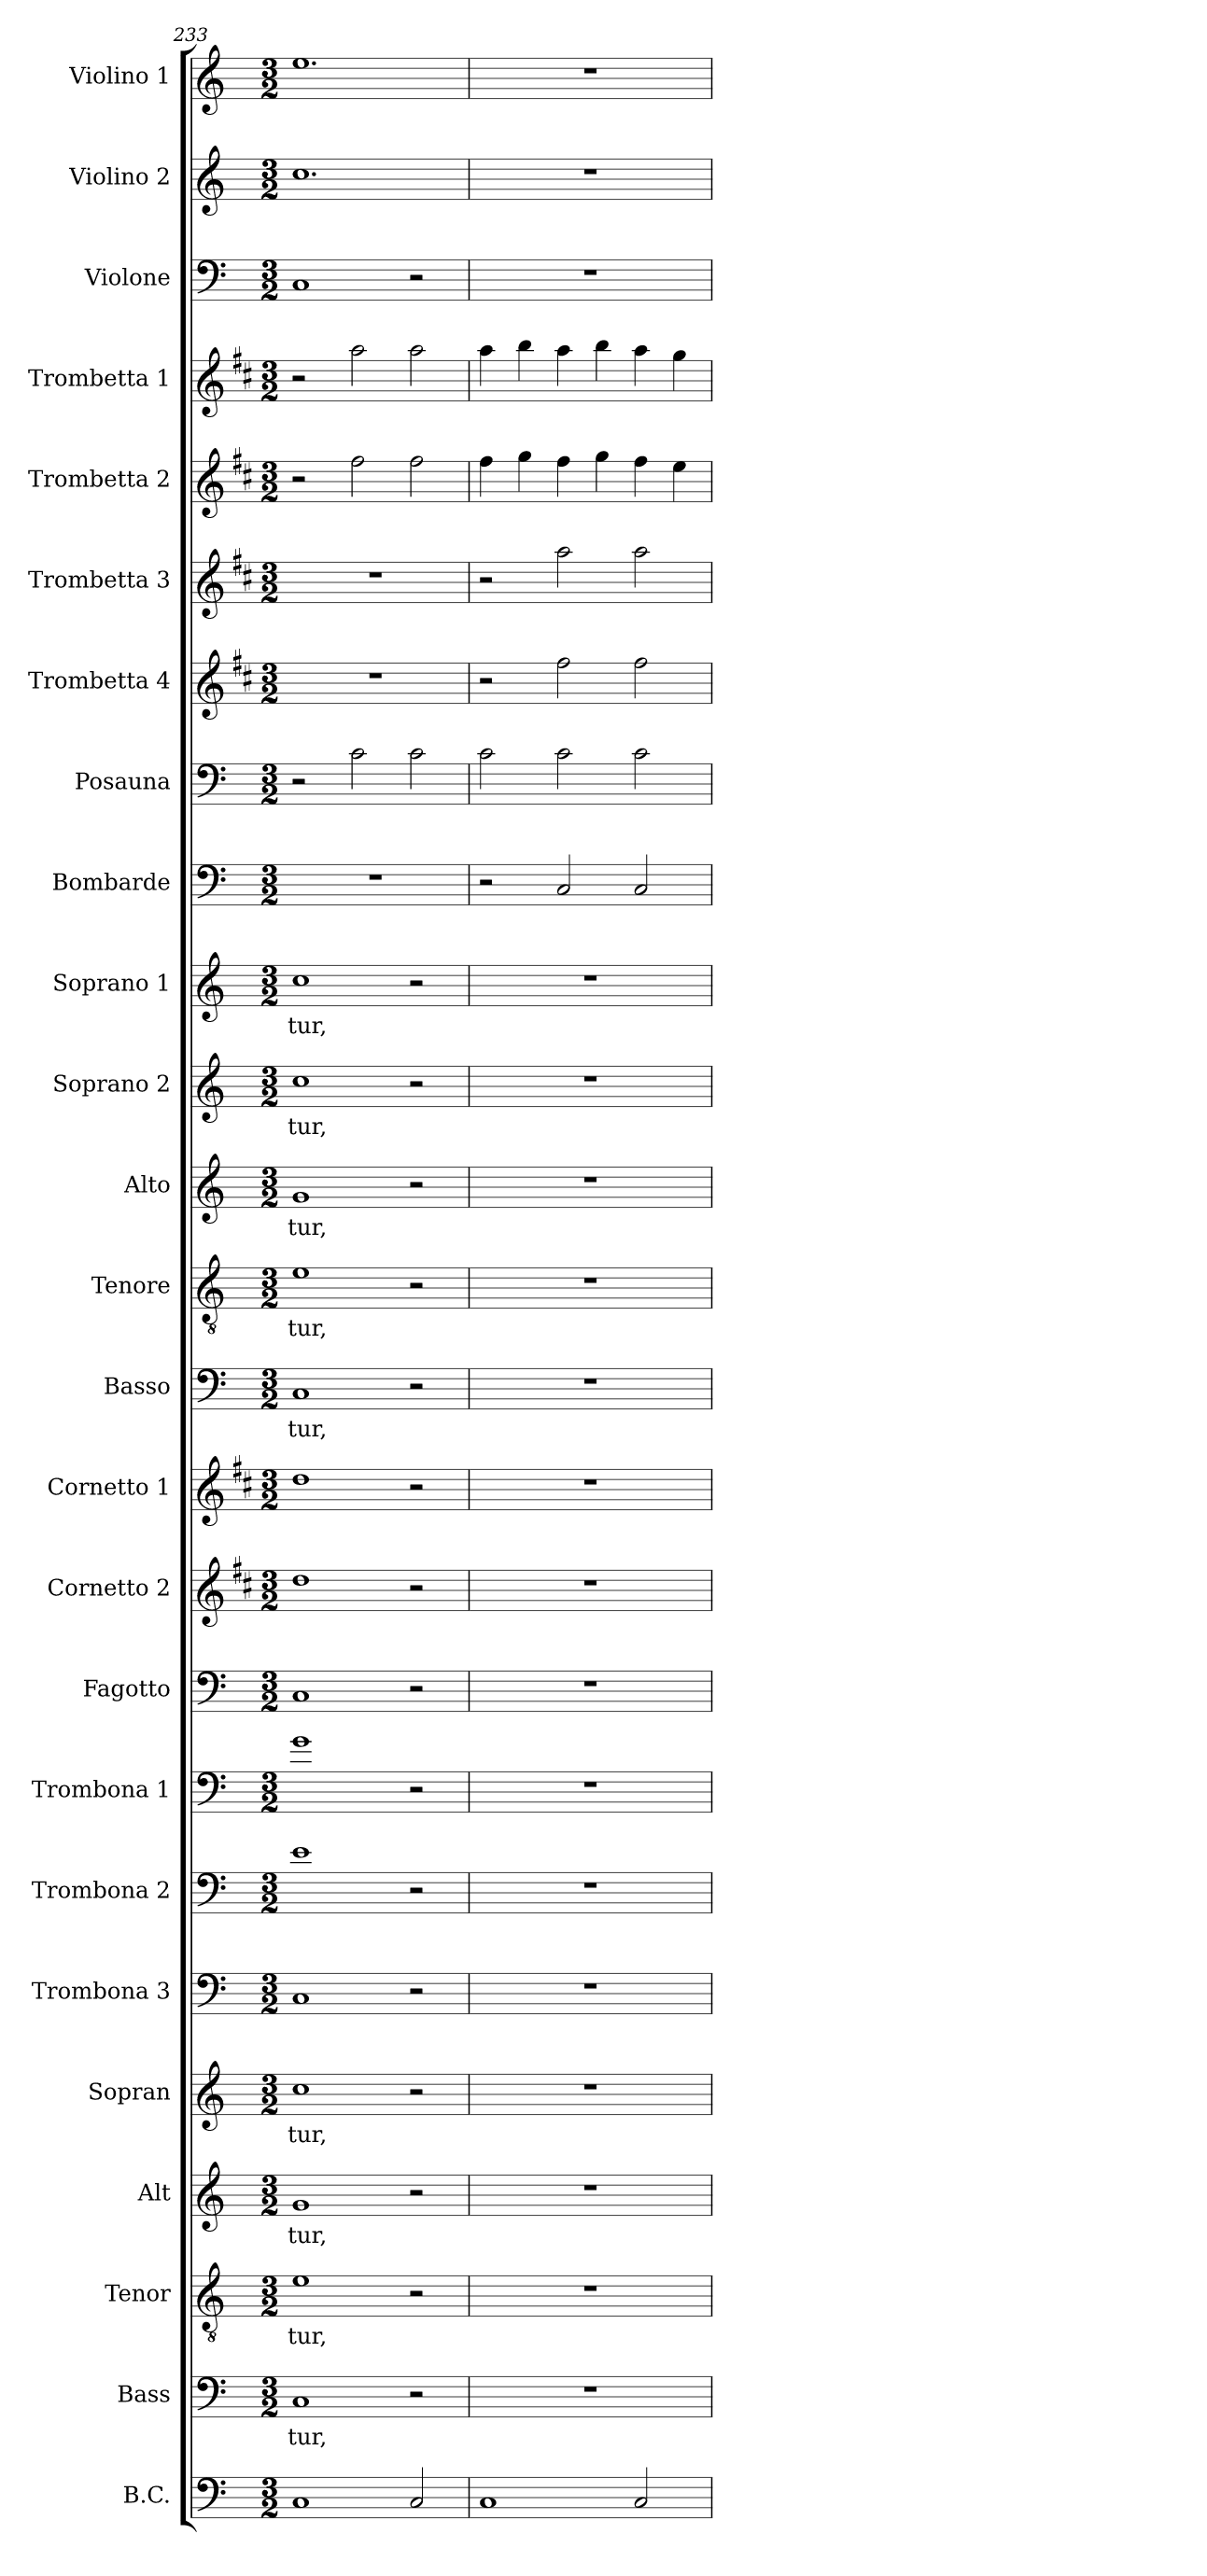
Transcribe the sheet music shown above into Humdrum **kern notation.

**kern	**kern	**text	**kern	**text	**kern	**text	**kern	**text	**kern	**kern	**kern	**kern	**kern	**kern	**kern	**text	**kern	**text	**kern	**text	**kern	**text	**kern	**text	**kern	**kern	**kern	**kern	**kern	**kern	**kern	**kern	**kern
*part25	*part24	*part24	*part23	*part23	*part22	*part22	*part21	*part21	*part20	*part19	*part18	*part17	*part16	*part15	*part14	*part14	*part13	*part13	*part12	*part12	*part11	*part11	*part10	*part10	*part9	*part8	*part7	*part6	*part5	*part4	*part3	*part2	*part1
*staff25	*staff24	*staff24	*staff23	*staff23	*staff22	*staff22	*staff21	*staff21	*staff20	*staff19	*staff18	*staff17	*staff16	*staff15	*staff14	*staff14	*staff13	*staff13	*staff12	*staff12	*staff11	*staff11	*staff10	*staff10	*staff9	*staff8	*staff7	*staff6	*staff5	*staff4	*staff3	*staff2	*staff1
*I"B.C.	*I"Bass	*	*I"Tenor	*	*I"Alt	*	*I"Sopran	*	*I"Trombona 3	*I"Trombona 2	*I"Trombona 1	*I"Fagotto	*I"Cornetto 2	*I"Cornetto 1	*I"Basso	*	*I"Tenore	*	*I"Alto	*	*I"Soprano 2	*	*I"Soprano 1	*	*I"Bombarde	*I"Posauna	*I"Trombetta 4	*I"Trombetta 3	*I"Trombetta 2	*I"Trombetta 1	*I"Violone	*I"Violino 2	*I"Violino 1
*I'B.C.	*I'B.	*	*I'T.	*	*I'A.	*	*I'S.	*	*I'Tbn. 2	*I'Tbn. 2	*I'Tbn. 1	*I'Fag.	*I'Cor. 2	*I'Cor. 1	*I'B.	*	*I'T.	*	*I'A.	*	*I'S.	*	*I'S.	*	*	*	*	*	*	*	*	*I'Vl. 2	*I'Vl. 1
*clefF4	*clefF4	*	*clefGv2	*	*clefG2	*	*clefG2	*	*clefF4	*clefF4	*clefF4	*clefF4	*clefG2	*clefG2	*clefF4	*	*clefGv2	*	*clefG2	*	*clefG2	*	*clefG2	*	*clefF4	*clefF4	*clefG2	*clefG2	*clefG2	*clefG2	*clefF4	*clefG2	*clefG2
*	*	*	*ITrd7c12	*	*	*	*	*	*	*	*	*	*ITrd1c2	*ITrd1c2	*	*	*ITrd7c12	*	*	*	*	*	*	*	*	*	*ITrd1c2	*ITrd1c2	*ITrd1c2	*ITrd1c2	*	*	*
*k[]	*k[]	*	*k[]	*	*k[]	*	*k[]	*	*k[]	*k[]	*k[]	*k[]	*k[]	*k[]	*k[]	*	*k[]	*	*k[]	*	*k[]	*	*k[]	*	*k[]	*k[]	*k[]	*k[]	*k[]	*k[]	*k[]	*k[]	*k[]
*C:	*C:	*	*C:	*	*C:	*	*C:	*	*C:	*C:	*C:	*C:	*C:	*C:	*C:	*	*C:	*	*C:	*	*C:	*	*C:	*	*C:	*C:	*C:	*C:	*C:	*C:	*C:	*C:	*C:
*M3/2	*M3/2	*	*M3/2	*	*M3/2	*	*M3/2	*	*M3/2	*M3/2	*M3/2	*M3/2	*M3/2	*M3/2	*M3/2	*	*M3/2	*	*M3/2	*	*M3/2	*	*M3/2	*	*M3/2	*M3/2	*M3/2	*M3/2	*M3/2	*M3/2	*M3/2	*M3/2	*M3/2
=233	=233	=233	=233	=233	=233	=233	=233	=233	=233	=233	=233	=233	=233	=233	=233	=233	=233	=233	=233	=233	=233	=233	=233	=233	=233	=233	=233	=233	=233	=233	=233	=233	=233
!	!	!LO:LY:b:color=#000000	!	!	!	!	!	!	!	!	!	!	!	!	!	!	!	!	!	!	!	!	!	!	!	!	!	!	!	!	!	!	!
!	!	!	!	!LO:LY:b:color=#000000	!	!	!	!	!	!	!	!	!	!	!	!	!	!	!	!	!	!	!	!	!	!	!	!	!	!	!	!	!
!	!	!	!	!	!	!LO:LY:b:color=#000000	!	!	!	!	!	!	!	!	!	!	!	!	!	!	!	!	!	!	!	!	!	!	!	!	!	!	!
!	!	!	!	!	!	!	!	!LO:LY:b:color=#000000	!	!	!	!	!	!	!	!	!	!	!	!	!	!	!	!	!	!	!	!	!	!	!	!	!
!	!	!	!	!	!	!	!	!	!	!	!	!	!	!	!	!LO:LY:b:color=#000000	!	!	!	!	!	!	!	!	!	!	!	!	!	!	!	!	!
!	!	!	!	!	!	!	!	!	!	!	!	!	!	!	!	!	!	!LO:LY:b:color=#000000	!	!	!	!	!	!	!	!	!	!	!	!	!	!	!
!	!	!	!	!	!	!	!	!	!	!	!	!	!	!	!	!	!	!	!	!LO:LY:b:color=#000000	!	!	!	!	!	!	!	!	!	!	!	!	!
!	!	!	!	!	!	!	!	!	!	!	!	!	!	!	!	!	!	!	!	!	!	!LO:LY:b:color=#000000	!	!	!	!	!	!	!	!	!	!	!
!	!	!	!	!	!	!	!	!	!	!	!	!	!	!	!	!	!	!	!	!	!	!	!	!LO:LY:b:color=#000000	!LO:N:vis=1	!	!LO:N:vis=1	!LO:N:vis=1	!	!	!	!	!
1Ci	1Ci	-tur,	1Ei	-tur,	1gi	-tur,	1cci	-tur,	1Ci	1ei	1gi	1Ci	1cci	1cci	1Ci	-tur,	1Ei	-tur,	1gi	-tur,	1cci	-tur,	1cci	-tur,	1.r	2r	1.r	1.r	2r	2r	1Ci	1.cci	1.eei
.	.	.	.	.	.	.	.	.	.	.	.	.	.	.	.	.	.	.	.	.	.	.	.	.	.	2ci\	.	.	2eei\	2ggi\	.	.	.
2Ci/	2r	.	2r	.	2r	.	2r	.	2r	2r	2r	2r	2r	2r	2r	.	2r	.	2r	.	2r	.	2r	.	.	2ci\	.	.	2eei\	2ggi\	2r	.	.
=234	=234	=234	=234	=234	=234	=234	=234	=234	=234	=234	=234	=234	=234	=234	=234	=234	=234	=234	=234	=234	=234	=234	=234	=234	=234	=234	=234	=234	=234	=234	=234	=234	=234
!	!LO:N:vis=1	!	!LO:N:vis=1	!	!LO:N:vis=1	!	!LO:N:vis=1	!	!LO:N:vis=1	!LO:N:vis=1	!LO:N:vis=1	!LO:N:vis=1	!LO:N:vis=1	!LO:N:vis=1	!LO:N:vis=1	!	!LO:N:vis=1	!	!LO:N:vis=1	!	!LO:N:vis=1	!	!LO:N:vis=1	!	!	!	!	!	!	!	!LO:N:vis=1	!LO:N:vis=1	!LO:N:vis=1
1Ci	1.r	.	1.r	.	1.r	.	1.r	.	1.r	1.r	1.r	1.r	1.r	1.r	1.r	.	1.r	.	1.r	.	1.r	.	1.r	.	2r	2ci\	2r	2r	4eei\	4ggi\	1.r	1.r	1.r
.	.	.	.	.	.	.	.	.	.	.	.	.	.	.	.	.	.	.	.	.	.	.	.	.	.	.	.	.	4ffi\	4aai\	.	.	.
.	.	.	.	.	.	.	.	.	.	.	.	.	.	.	.	.	.	.	.	.	.	.	.	.	2Ci/	2ci\	2eei\	2ggi\	4eei\	4ggi\	.	.	.
.	.	.	.	.	.	.	.	.	.	.	.	.	.	.	.	.	.	.	.	.	.	.	.	.	.	.	.	.	4ffi\	4aai\	.	.	.
2Ci/	.	.	.	.	.	.	.	.	.	.	.	.	.	.	.	.	.	.	.	.	.	.	.	.	2Ci/	2ci\	2eei\	2ggi\	4eei\	4ggi\	.	.	.
.	.	.	.	.	.	.	.	.	.	.	.	.	.	.	.	.	.	.	.	.	.	.	.	.	.	.	.	.	4ddi\	4ffi\	.	.	.
=	=	=	=	=	=	=	=	=	=	=	=	=	=	=	=	=	=	=	=	=	=	=	=	=	=	=	=	=	=	=	=	=	=
*-	*-	*-	*-	*-	*-	*-	*-	*-	*-	*-	*-	*-	*-	*-	*-	*-	*-	*-	*-	*-	*-	*-	*-	*-	*-	*-	*-	*-	*-	*-	*-	*-	*-
